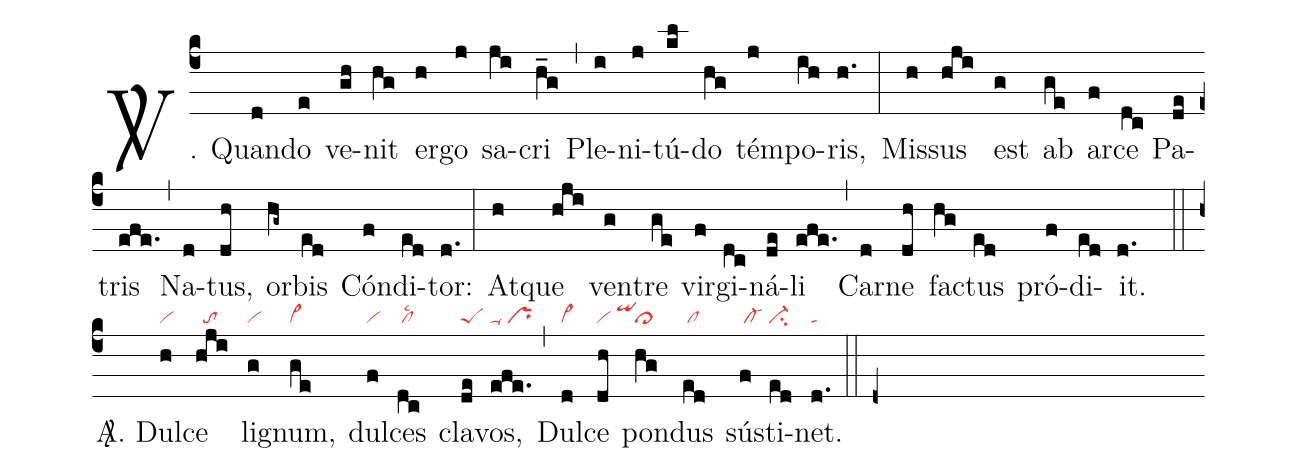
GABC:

nabc-lines:1;
%%
(c4)<sp>V/</sp>. Quan(d)do(e) ve(gh)nit(hg) er(h)go(j) sa(ji)cri(h_g) (,)
Ple(i)ni(j)tú(kl)do(hg) tém(j)po(ih)ris,(h.) (:)
Mis(h)sus(hji) est(g) ab(ge) ar(f)ce(dc) Pa(de)tris(efe.) (,)
Na(d)tus,(dh) or(hg~)bis(ed) Cón(f)di(ed)tor:(d.) (:)
At(h)que(hji) ven(g)tre(ge) vir(f)gi(dc)ná(de)li(efe.) (,)
Car(d)ne(dh) fa(hg)ctus(ed) pró(f)di(ed)it.(d.) (::)

<sp>A/</sp>. Dul(h|vi)ce(hji|//to) li(g|vi)gnum,(ge|vi>) dul(f|vi)ces(dc|/cllsc2) cla(de|peS)vos,(efe.|ta-/pr) (,)
Dul(d|vi>)ce(dh|vi/qihj) pon(hg|cl>)dus(ed|/cl) sú(f|/cl-)sti(ed|ci-)net.(d.|ta) (::d+)
